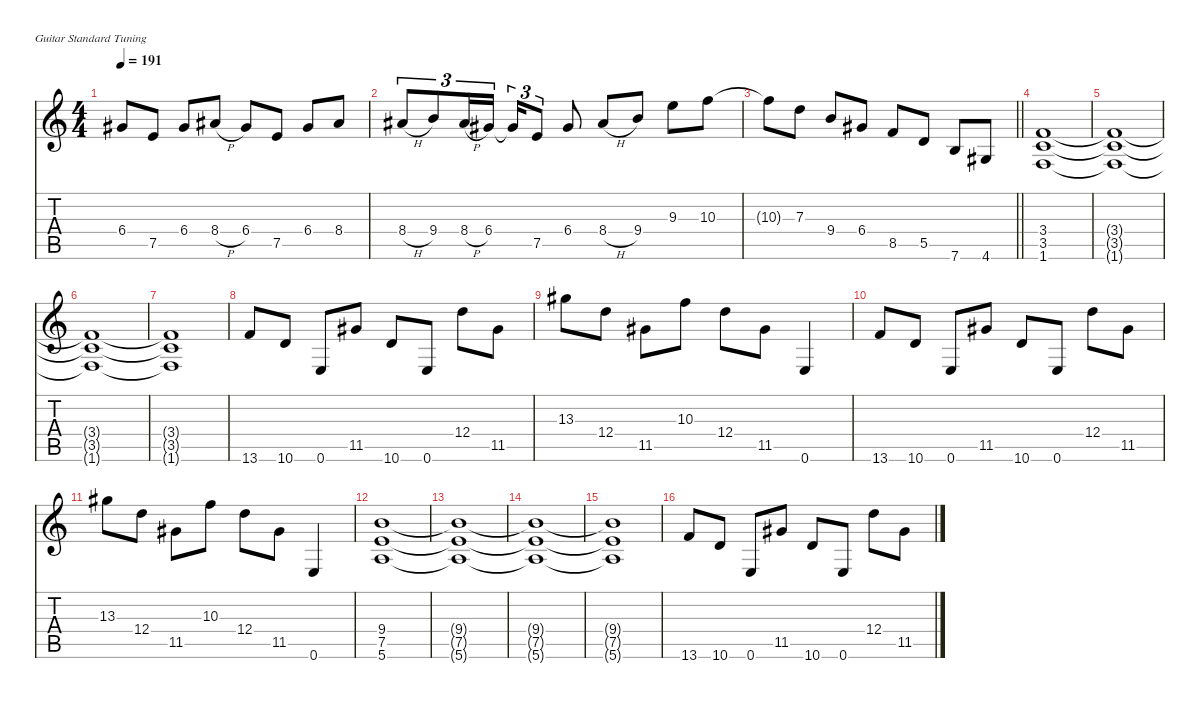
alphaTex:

\defaultSystemsLayout 4
\hideDynamics
\bracketExtendMode nobrackets
\singleTrackTrackNamePolicy hidden
\multiTrackTrackNamePolicy hidden
\firstSystemTrackNameMode fullname
\firstSystemTrackNameOrientation horizontal
\otherSystemsTrackNameOrientation horizontal
\track ("Guitar 1" "dist.guit.") {mute instrument distortionguitar}
\staff {score tabs}
\tuning (E4 B3 G3 D3 A2 E2)
\ts (4 4)
\tempo 191
\clef g2
\ks c
6.4{t acc #}.8{dy mf beam Up} 7.5.8{beam Up} 6.4{acc #}.8{beam Up} 8.4{h acc #}.8{beam Up} 6.4{acc #}.8{beam Up} 7.5.8{beam Up} 6.4{acc #}.8{beam Up} 8.4{acc #}.8{beam Up} |
8.4{h acc #}.8{tu (3 2) beam Up} 9.4.8{tu (3 2) beam Up} 8.4{h acc #}.16{tu (3 2) beam Up} 6.4{acc #}.16{tu (3 2) beam Up} 6.4{t acc #}.16{tu (3 2) beam Up} 7.5.8{tu (3 2) beam Up} 6.4{acc #}.8{beam Up} 8.4{h acc #}.8{beam Up} 9.4.8{beam Up} 9.3.8{beam Down} 10.3.8{beam Down} |
\barLineRight lightlight
10.3{t}.8{beam Down} 7.3.8{beam Down} 9.4.8{beam Up} 6.4{acc #}.8{beam Up} 8.5.8{beam Up} 5.5.8{beam Up} 7.6.8{beam Up} 4.6{acc #}.8{beam Up} |
(3.4 3.5 1.6).1{dy f beam Up} |
(3.4{t} 3.5{t} 1.6{t}).1{beam Up} |
(3.4{t} 3.5{t} 1.6{t}).1{beam Up} |
(3.4{t} 3.5{t} 1.6{t}).1{beam Up} |
13.6.8{beam Up} 10.6.8{beam Up} 0.6.8{beam Up} 11.5{acc #}.8{beam Up} 10.6.8{beam Up} 0.6.8{beam Up} 12.4.8{beam Down} 11.5{acc #}.8{beam Down} |
13.3{acc #}.8{beam Down} 12.4.8{beam Down} 11.5{acc #}.8{beam Down} 10.3.8{beam Down} 12.4.8{beam Down} 11.5{acc #}.8{beam Down} 0.6.4{beam Up} |
13.6.8{beam Up} 10.6.8{beam Up} 0.6.8{beam Up} 11.5{acc #}.8{beam Up} 10.6.8{beam Up} 0.6.8{beam Up} 12.4.8{beam Down} 11.5{acc #}.8{beam Down} |
13.3{acc #}.8{beam Down} 12.4.8{beam Down} 11.5{acc #}.8{beam Down} 10.3.8{beam Down} 12.4.8{beam Down} 11.5{acc #}.8{beam Down} 0.6.4{beam Up} |
(9.4 7.5 5.6).1{dy p beam Up} |
(9.4{t} 7.5{t} 5.6{t}).1{beam Up} |
(9.4{t} 7.5{t} 5.6{t}).1{beam Up} |
(9.4{t} 7.5{t} 5.6{t}).1{beam Up} |
13.6.8{dy f beam Up} 10.6.8{beam Up} 0.6.8{beam Up} 11.5{acc #}.8{beam Up} 10.6.8{beam Up} 0.6.8{beam Up} 12.4.8{beam Down} 11.5{acc #}.8{beam Down}
